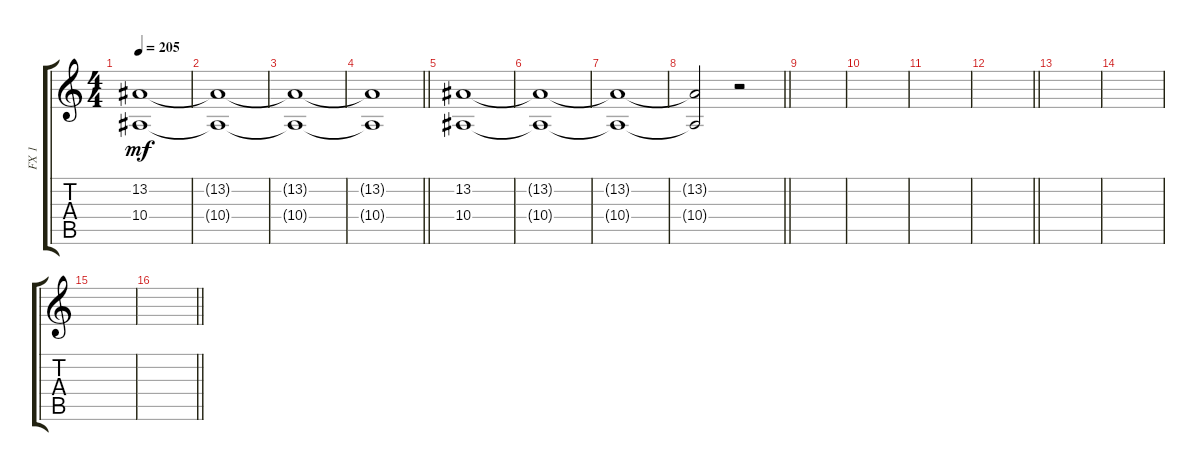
\track ("FX 1" "FX 1") {instrument pad2warm}
\staff {score tabs}
\tuning (D4 A3 F3 C3 G2 C2) {hide}
\ts (4 4)
\tempo 205
\clef g2
\ks c
(13.2 10.4).1{dy mf} |
(13.2{t} 10.4{t}).1 |
(13.2{t} 10.4{t}).1 |
\barLineRight lightlight
(13.2{t} 10.4{t}).1 |
(13.2 10.4).1 |
(13.2{t} 10.4{t}).1 |
(13.2{t} 10.4{t}).1 |
\barLineRight lightlight
(13.2{t} 10.4{t}).2 r.2 |
|
|
|
\barLineRight lightlight
|
|
|
|
\barLineRight lightlight
